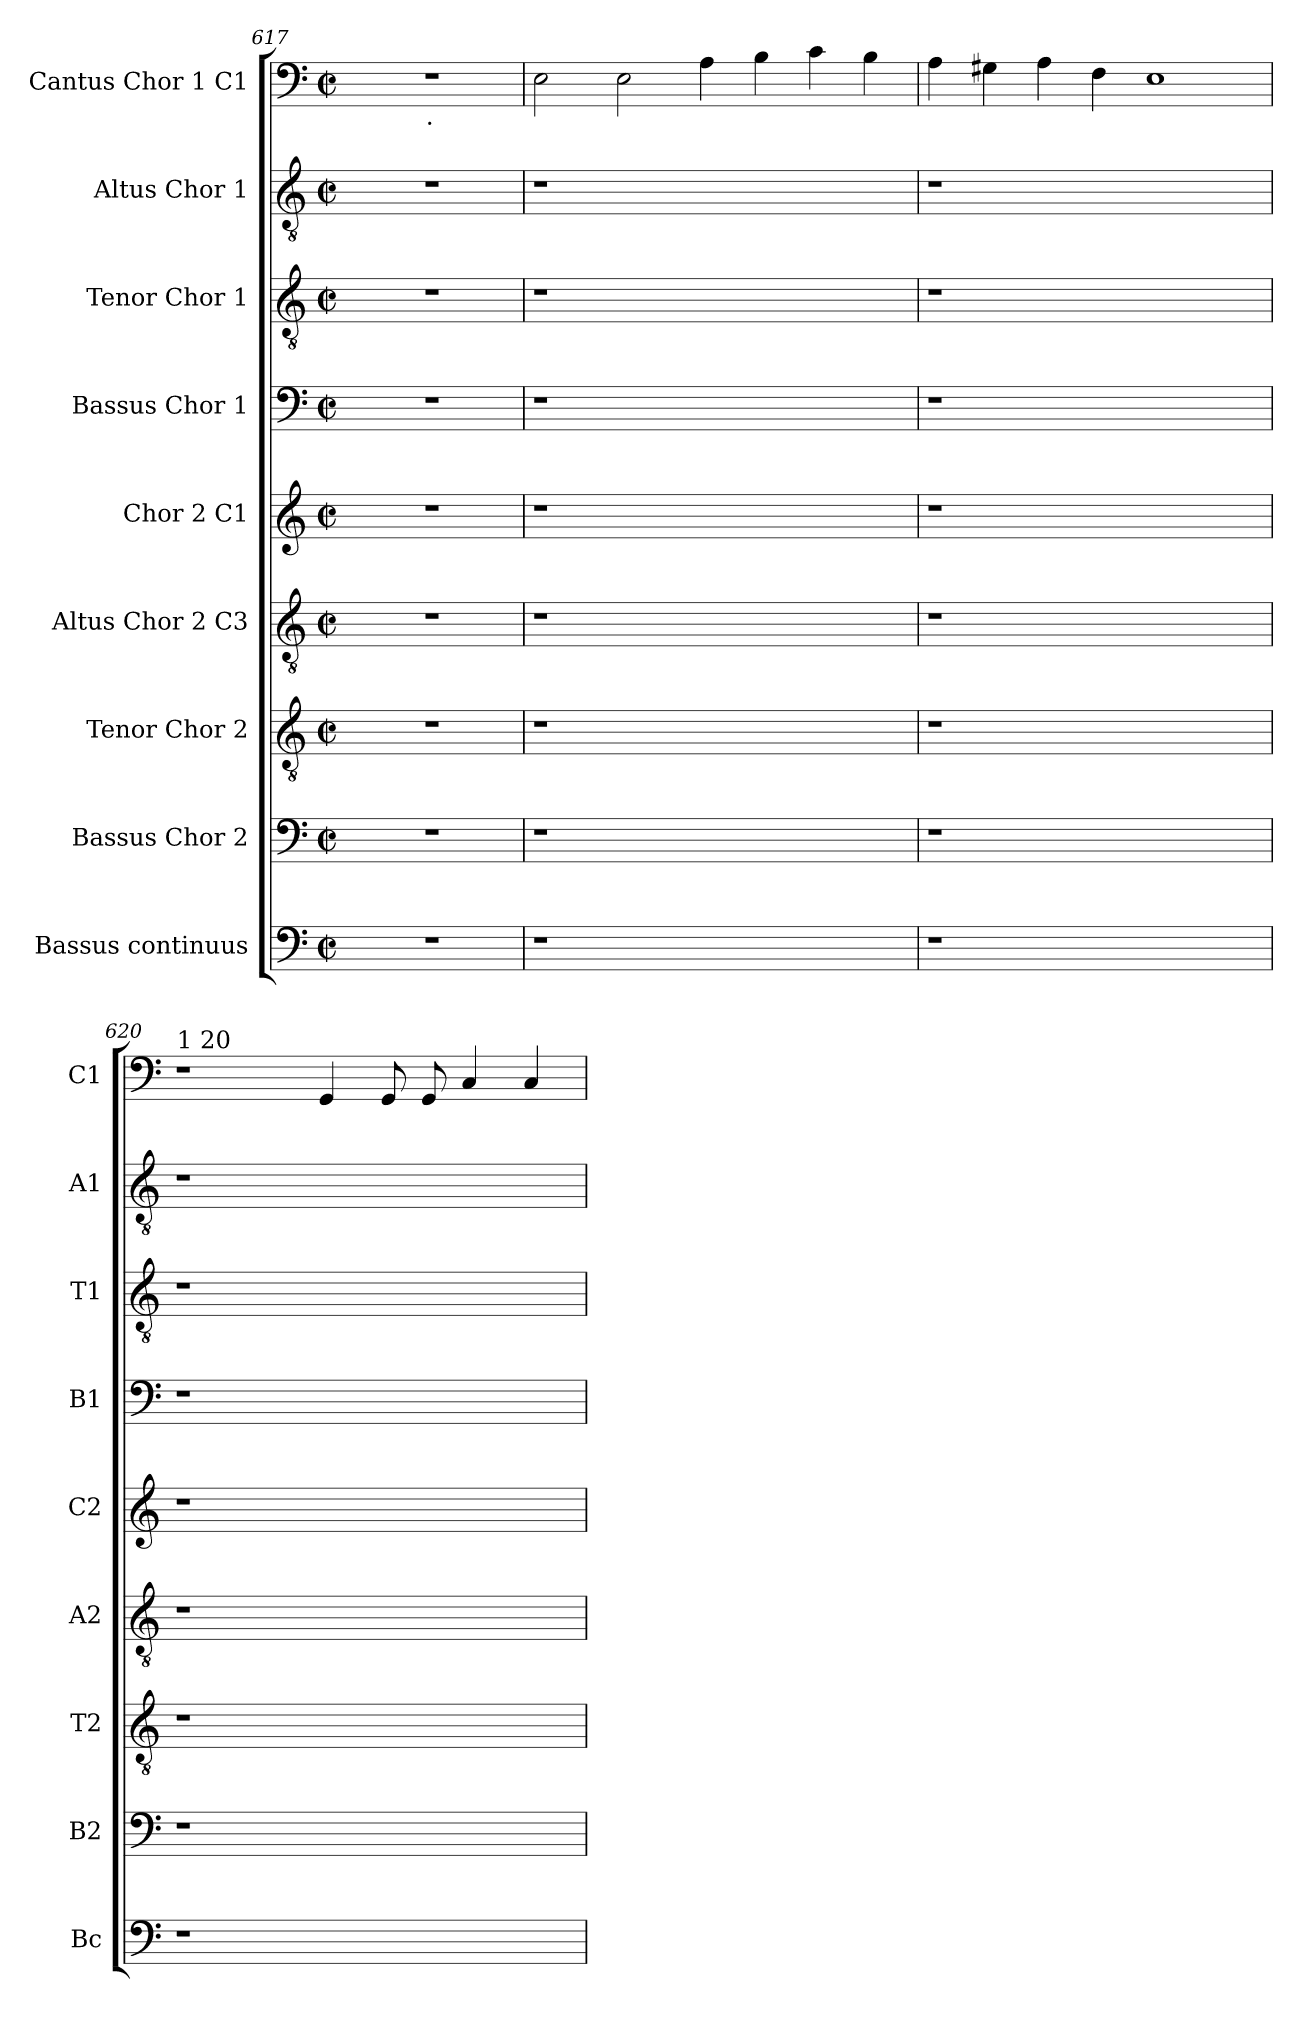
**kern	**kern	**kern	**kern	**kern	**kern	**kern	**kern	**kern
*part9	*part8	*part7	*part6	*part5	*part4	*part3	*part2	*part1
*staff9	*staff8	*staff7	*staff6	*staff5	*staff4	*staff3	*staff2	*staff1
*I"Bassus continuus	*I"Bassus Chor 2	*I"Tenor Chor 2	*I"Altus Chor 2 C3	*I"Chor 2 C1	*I"Bassus Chor 1	*I"Tenor Chor 1	*I"Altus Chor 1	*I"Cantus Chor 1 C1
*I'Bc	*I'B2	*I'T2	*I'A2	*I'C2	*I'B1	*I'T1	*I'A1	*I'C1
*clefF4	*clefF4	*clefGv2	*clefGv2	*clefG2	*clefF4	*clefGv2	*clefGv2	*clefF4
*ITrd7c12	*	*	*	*	*	*	*	*
*k[]	*k[]	*k[]	*k[]	*k[]	*k[]	*k[]	*k[]	*k[]
*C:	*C:	*C:	*C:	*C:	*C:	*C:	*C:	*C:
*M2/2	*M2/2	*M2/2	*M2/2	*M2/2	*M2/2	*M2/2	*M2/2	*M2/2
*met(c|)	*met(c|)	*met(c|)	*met(c|)	*met(c|)	*met(c|)	*met(c|)	*met(c|)	*met(c|)
=617	=617	=617	=617	=617	=617	=617	=617	=617
*	*	*	*	*	*	*	*	*^
1r	1r	1r	1r	1r	1r	1r	1r	1r	4...ryy
!	!	!	!	!	!	!	!	!	!LO:TX:b:t=.
.	.	.	.	.	.	.	.	.	2ryy
.	.	.	.	.	.	.	.	.	32ryy
*	*	*	*	*	*	*	*	*v	*v
=618	=618	=618	=618	=618	=618	=618	=618	=618
1r	1r	1r	1r	1r	1r	1r	1r	2E\
.	.	.	.	.	.	.	.	2E\
1ryy	1ryy	1ryy	1ryy	1ryy	1ryy	1ryy	1ryy	4A\
.	.	.	.	.	.	.	.	4B\
.	.	.	.	.	.	.	.	4c\
.	.	.	.	.	.	.	.	4B\
=619	=619	=619	=619	=619	=619	=619	=619	=619
1r	1r	1r	1r	1r	1r	1r	1r	4A\
.	.	.	.	.	.	.	.	4G#X\
.	.	.	.	.	.	.	.	4A\
.	.	.	.	.	.	.	.	4F\
1ryy	1ryy	1ryy	1ryy	1ryy	1ryy	1ryy	1ryy	1E
!!LO:LB:g=z
=620	=620	=620	=620	=620	=620	=620	=620	=620
!	!	!	!	!	!	!	!	!LO:TX:a:t=1 20
1r	1r	1r	1r	1r	1r	1r	1r	1r
1ryy	1ryy	1ryy	1ryy	1ryy	1ryy	1ryy	1ryy	4GG/
.	.	.	.	.	.	.	.	8GG/
.	.	.	.	.	.	.	.	8GG/
.	.	.	.	.	.	.	.	4C/
.	.	.	.	.	.	.	.	4C/
=	=	=	=	=	=	=	=	=
*-	*-	*-	*-	*-	*-	*-	*-	*-
